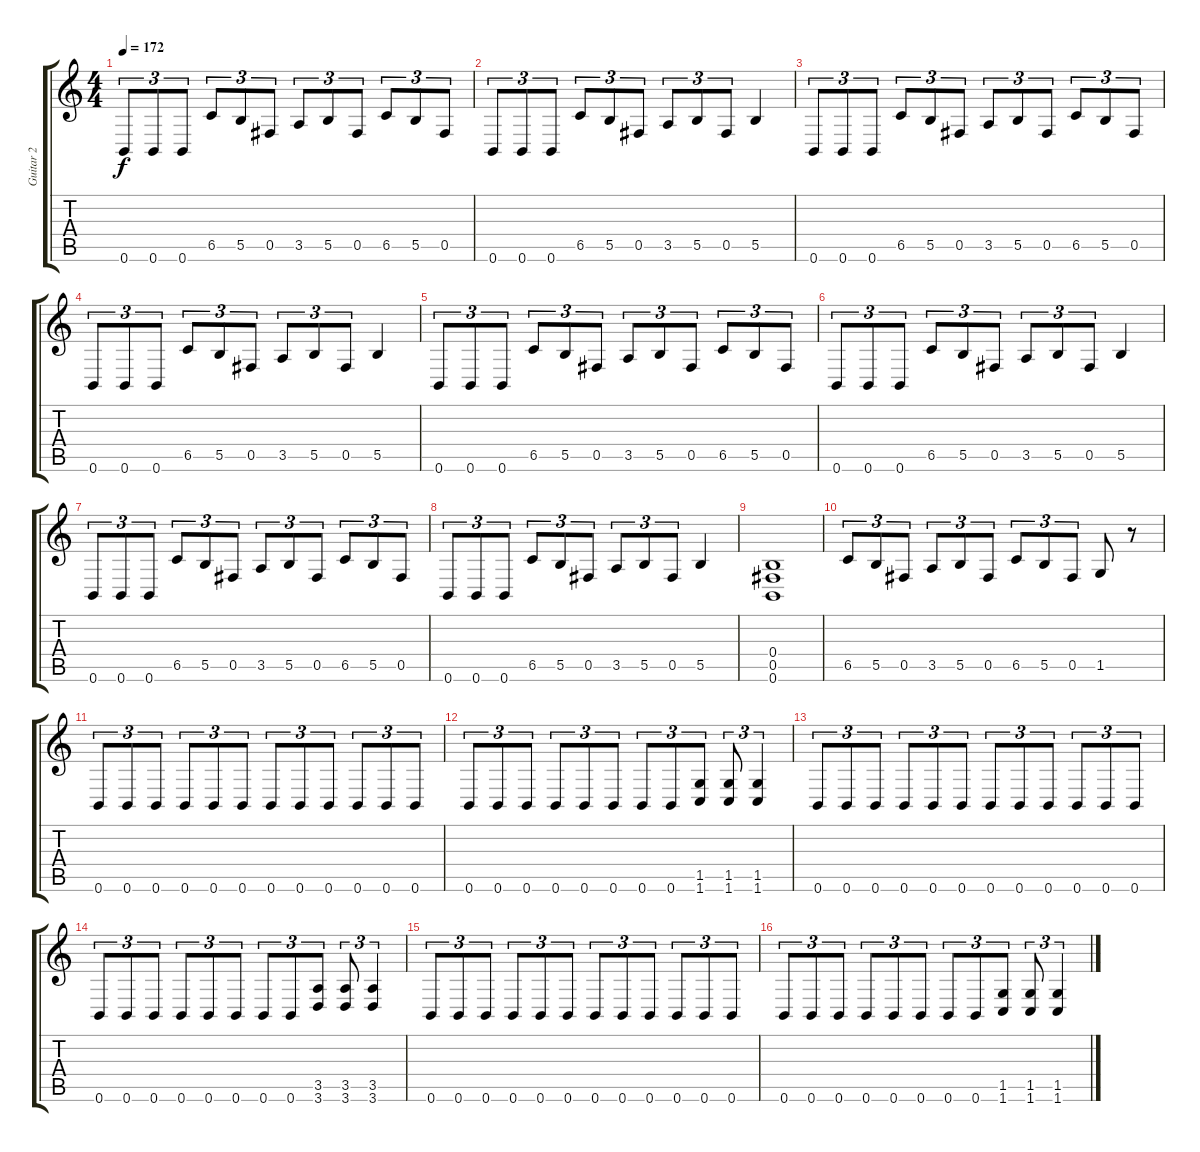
\track ("Guitar 2" "Guitar 2") {instrument overdrivenguitar}
\staff {score tabs}
\tuning (Db4 Ab3 E3 B2 Gb2 B1) {hide}
\ts (4 4)
\tempo 172
\clef g2
\ks c
0.6.8{tu (3 2) dy f} 0.6.8{tu (3 2)} 0.6.8{tu (3 2)} 6.5.8{tu (3 2)} 5.5.8{tu (3 2)} 0.5.8{tu (3 2)} 3.5.8{tu (3 2)} 5.5.8{tu (3 2)} 0.5.8{tu (3 2)} 6.5.8{tu (3 2)} 5.5.8{tu (3 2)} 0.5.8{tu (3 2)} |
0.6.8{tu (3 2)} 0.6.8{tu (3 2)} 0.6.8{tu (3 2)} 6.5.8{tu (3 2)} 5.5.8{tu (3 2)} 0.5.8{tu (3 2)} 3.5.8{tu (3 2)} 5.5.8{tu (3 2)} 0.5.8{tu (3 2)} 5.5.4 |
0.6.8{tu (3 2)} 0.6.8{tu (3 2)} 0.6.8{tu (3 2)} 6.5.8{tu (3 2)} 5.5.8{tu (3 2)} 0.5.8{tu (3 2)} 3.5.8{tu (3 2)} 5.5.8{tu (3 2)} 0.5.8{tu (3 2)} 6.5.8{tu (3 2)} 5.5.8{tu (3 2)} 0.5.8{tu (3 2)} |
0.6.8{tu (3 2)} 0.6.8{tu (3 2)} 0.6.8{tu (3 2)} 6.5.8{tu (3 2)} 5.5.8{tu (3 2)} 0.5.8{tu (3 2)} 3.5.8{tu (3 2)} 5.5.8{tu (3 2)} 0.5.8{tu (3 2)} 5.5.4 |
0.6.8{tu (3 2)} 0.6.8{tu (3 2)} 0.6.8{tu (3 2)} 6.5.8{tu (3 2)} 5.5.8{tu (3 2)} 0.5.8{tu (3 2)} 3.5.8{tu (3 2)} 5.5.8{tu (3 2)} 0.5.8{tu (3 2)} 6.5.8{tu (3 2)} 5.5.8{tu (3 2)} 0.5.8{tu (3 2)} |
0.6.8{tu (3 2)} 0.6.8{tu (3 2)} 0.6.8{tu (3 2)} 6.5.8{tu (3 2)} 5.5.8{tu (3 2)} 0.5.8{tu (3 2)} 3.5.8{tu (3 2)} 5.5.8{tu (3 2)} 0.5.8{tu (3 2)} 5.5.4 |
0.6.8{tu (3 2)} 0.6.8{tu (3 2)} 0.6.8{tu (3 2)} 6.5.8{tu (3 2)} 5.5.8{tu (3 2)} 0.5.8{tu (3 2)} 3.5.8{tu (3 2)} 5.5.8{tu (3 2)} 0.5.8{tu (3 2)} 6.5.8{tu (3 2)} 5.5.8{tu (3 2)} 0.5.8{tu (3 2)} |
0.6.8{tu (3 2)} 0.6.8{tu (3 2)} 0.6.8{tu (3 2)} 6.5.8{tu (3 2)} 5.5.8{tu (3 2)} 0.5.8{tu (3 2)} 3.5.8{tu (3 2)} 5.5.8{tu (3 2)} 0.5.8{tu (3 2)} 5.5.4 |
(0.4 0.5 0.6).1 |
6.5.8{tu (3 2)} 5.5.8{tu (3 2)} 0.5.8{tu (3 2)} 3.5.8{tu (3 2)} 5.5.8{tu (3 2)} 0.5.8{tu (3 2)} 6.5.8{tu (3 2)} 5.5.8{tu (3 2)} 0.5.8{tu (3 2)} 1.5.8 r.8 |
0.6.8{tu (3 2)} 0.6.8{tu (3 2)} 0.6.8{tu (3 2)} 0.6.8{tu (3 2)} 0.6.8{tu (3 2)} 0.6.8{tu (3 2)} 0.6.8{tu (3 2)} 0.6.8{tu (3 2)} 0.6.8{tu (3 2)} 0.6.8{tu (3 2)} 0.6.8{tu (3 2)} 0.6.8{tu (3 2)} |
0.6.8{tu (3 2)} 0.6.8{tu (3 2)} 0.6.8{tu (3 2)} 0.6.8{tu (3 2)} 0.6.8{tu (3 2)} 0.6.8{tu (3 2)} 0.6.8{tu (3 2)} 0.6.8{tu (3 2)} (1.5 1.6).8{tu (3 2)} (1.5 1.6).8{tu (3 2)} (1.5 1.6).4{tu (3 2)} |
0.6.8{tu (3 2)} 0.6.8{tu (3 2)} 0.6.8{tu (3 2)} 0.6.8{tu (3 2)} 0.6.8{tu (3 2)} 0.6.8{tu (3 2)} 0.6.8{tu (3 2)} 0.6.8{tu (3 2)} 0.6.8{tu (3 2)} 0.6.8{tu (3 2)} 0.6.8{tu (3 2)} 0.6.8{tu (3 2)} |
0.6.8{tu (3 2)} 0.6.8{tu (3 2)} 0.6.8{tu (3 2)} 0.6.8{tu (3 2)} 0.6.8{tu (3 2)} 0.6.8{tu (3 2)} 0.6.8{tu (3 2)} 0.6.8{tu (3 2)} (3.5 3.6).8{tu (3 2)} (3.5 3.6).8{tu (3 2)} (3.5 3.6).4{tu (3 2)} |
0.6.8{tu (3 2)} 0.6.8{tu (3 2)} 0.6.8{tu (3 2)} 0.6.8{tu (3 2)} 0.6.8{tu (3 2)} 0.6.8{tu (3 2)} 0.6.8{tu (3 2)} 0.6.8{tu (3 2)} 0.6.8{tu (3 2)} 0.6.8{tu (3 2)} 0.6.8{tu (3 2)} 0.6.8{tu (3 2)} |
0.6.8{tu (3 2)} 0.6.8{tu (3 2)} 0.6.8{tu (3 2)} 0.6.8{tu (3 2)} 0.6.8{tu (3 2)} 0.6.8{tu (3 2)} 0.6.8{tu (3 2)} 0.6.8{tu (3 2)} (1.5 1.6).8{tu (3 2)} (1.5 1.6).8{tu (3 2)} (1.5 1.6).4{tu (3 2)}
